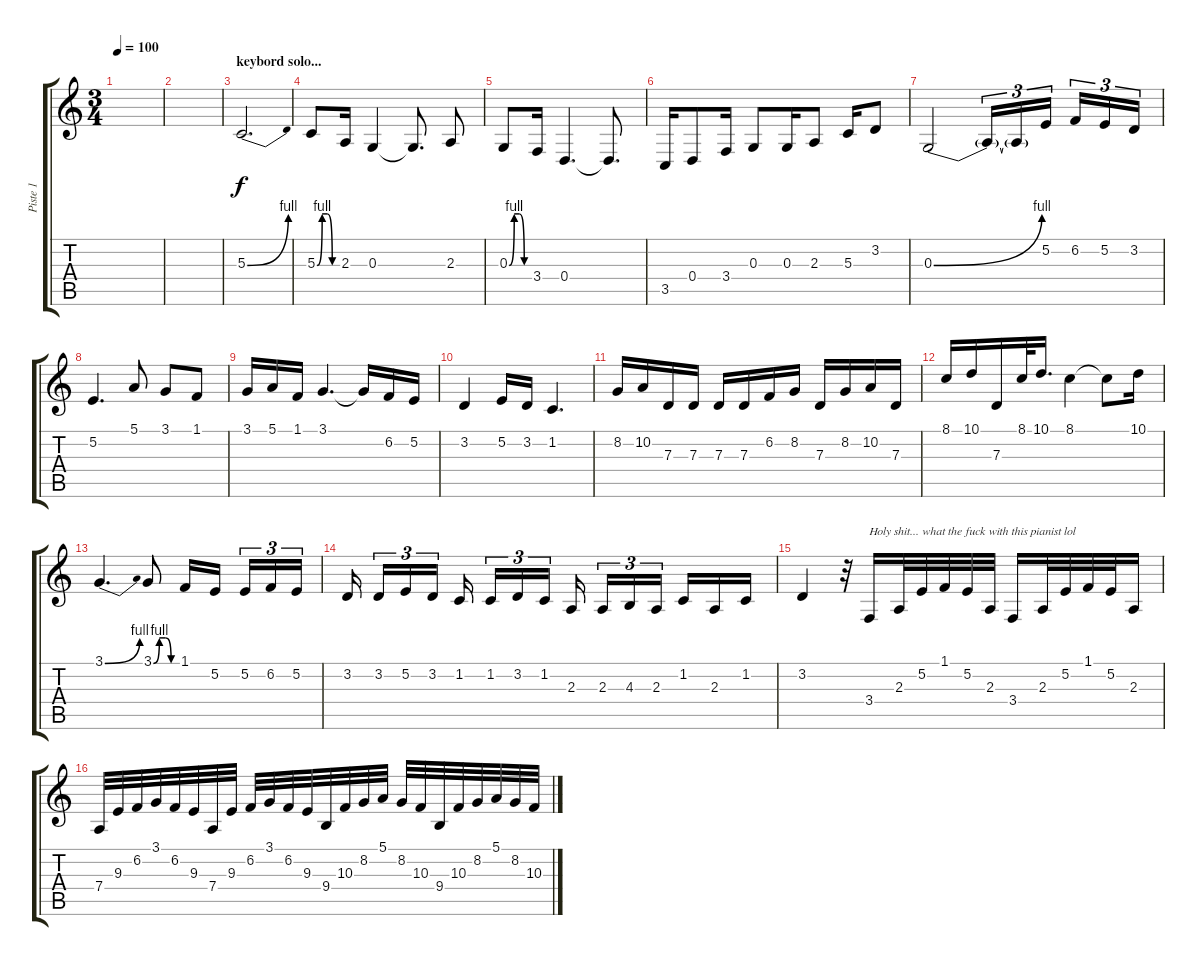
\track ("Piste 1" "Piste 1") {instrument churchorgan}
\staff {score tabs}
\tuning (E4 B3 G3 D3 A2 E2) {hide}
\ts (3 4)
\tempo 100
\clef g2
\ks c
|
|
\section ("" "keybord solo...")
5.3{be (bend 0 0 60 4)}.2{d volume 16 instrument pad1newage} |
5.3{be (custom 0 0 15 4 30 4 45 0 60 0)}.8 2.3.16 0.3.4 0.3{t}.8{d} 2.3.8 |
0.3{be (custom 0 0 15 4 30 4 45 0 60 0)}.8 3.4.16 0.4.4{d} 0.4{t}.8{d} |
3.5.16 0.4.8 3.4.16 0.3.8 0.3.16 2.3.8 5.3.16 3.2.8 |
0.3{be (bend 0 0 60 4)}.2 0.3{t}.16{tu (3 2)} 0.3{t}.16{tu (3 2)} 5.2.16{tu (3 2) beam splitsecondary} 6.2.16{tu (3 2)} 5.2.16{tu (3 2)} 3.2.16{tu (3 2)} |
5.2.4{d} 5.1.8 3.1.8 1.1.8 |
3.1.16 5.1.16 1.1.16 3.1.4{d} 3.1{t}.16 6.2.16 5.2.16 |
3.2.4 5.2.16 3.2.16 1.2.4{d} |
8.2.16 10.2.16 7.3.16 7.3.16 7.3.16 7.3.16 6.2.16 8.2.16 7.3.16 8.2.16 10.2.16 7.3.16 |
8.1.16 10.1.16 7.3.16 8.1.32 10.1.16{d} 8.1.4 8.1{t}.8 10.1.16 |
3.1{be (bend 0 0 60 4)}.4{d} 3.1{be (custom 0 0 15 4 30 4 45 0 60 0)}.8 1.1.16 5.2.16{beam splitsecondary} 5.2.16{tu (3 2)} 6.2.16{tu (3 2)} 5.2.16{tu (3 2)} |
3.2.16{beam splitsecondary} 3.2.16{tu (3 2)} 5.2.16{tu (3 2)} 3.2.16{tu (3 2) beam splitsecondary} 1.2.16 1.2.16{tu (3 2)} 3.2.16{tu (3 2)} 1.2.16{tu (3 2) beam splitsecondary} 2.3.16{beam splitsecondary} 2.3.16{tu (3 2)} 4.3.16{tu (3 2)} 2.3.16{tu (3 2) beam splitsecondary} 1.2.16 2.3.16 1.2.16 |
3.2.4 r.32 3.4.16{txt "Holy shit... what the fuck with this pianist lol"} 2.3.32 5.2.32 1.1.32 5.2.32 2.3.32 3.4.16 2.3.32 5.2.32 1.1.32 5.2.32 2.3.16 |
7.4.32 9.3.32 6.2.32 3.1.32 6.2.32 9.3.32 7.4.32 9.3.32 6.2.32 3.1.32 6.2.32 9.3.32 9.4.32 10.3.32 8.2.32 5.1.32 8.2.32 10.3.32 9.4.32 10.3.32 8.2.32 5.1.32 8.2.32 10.3.32
